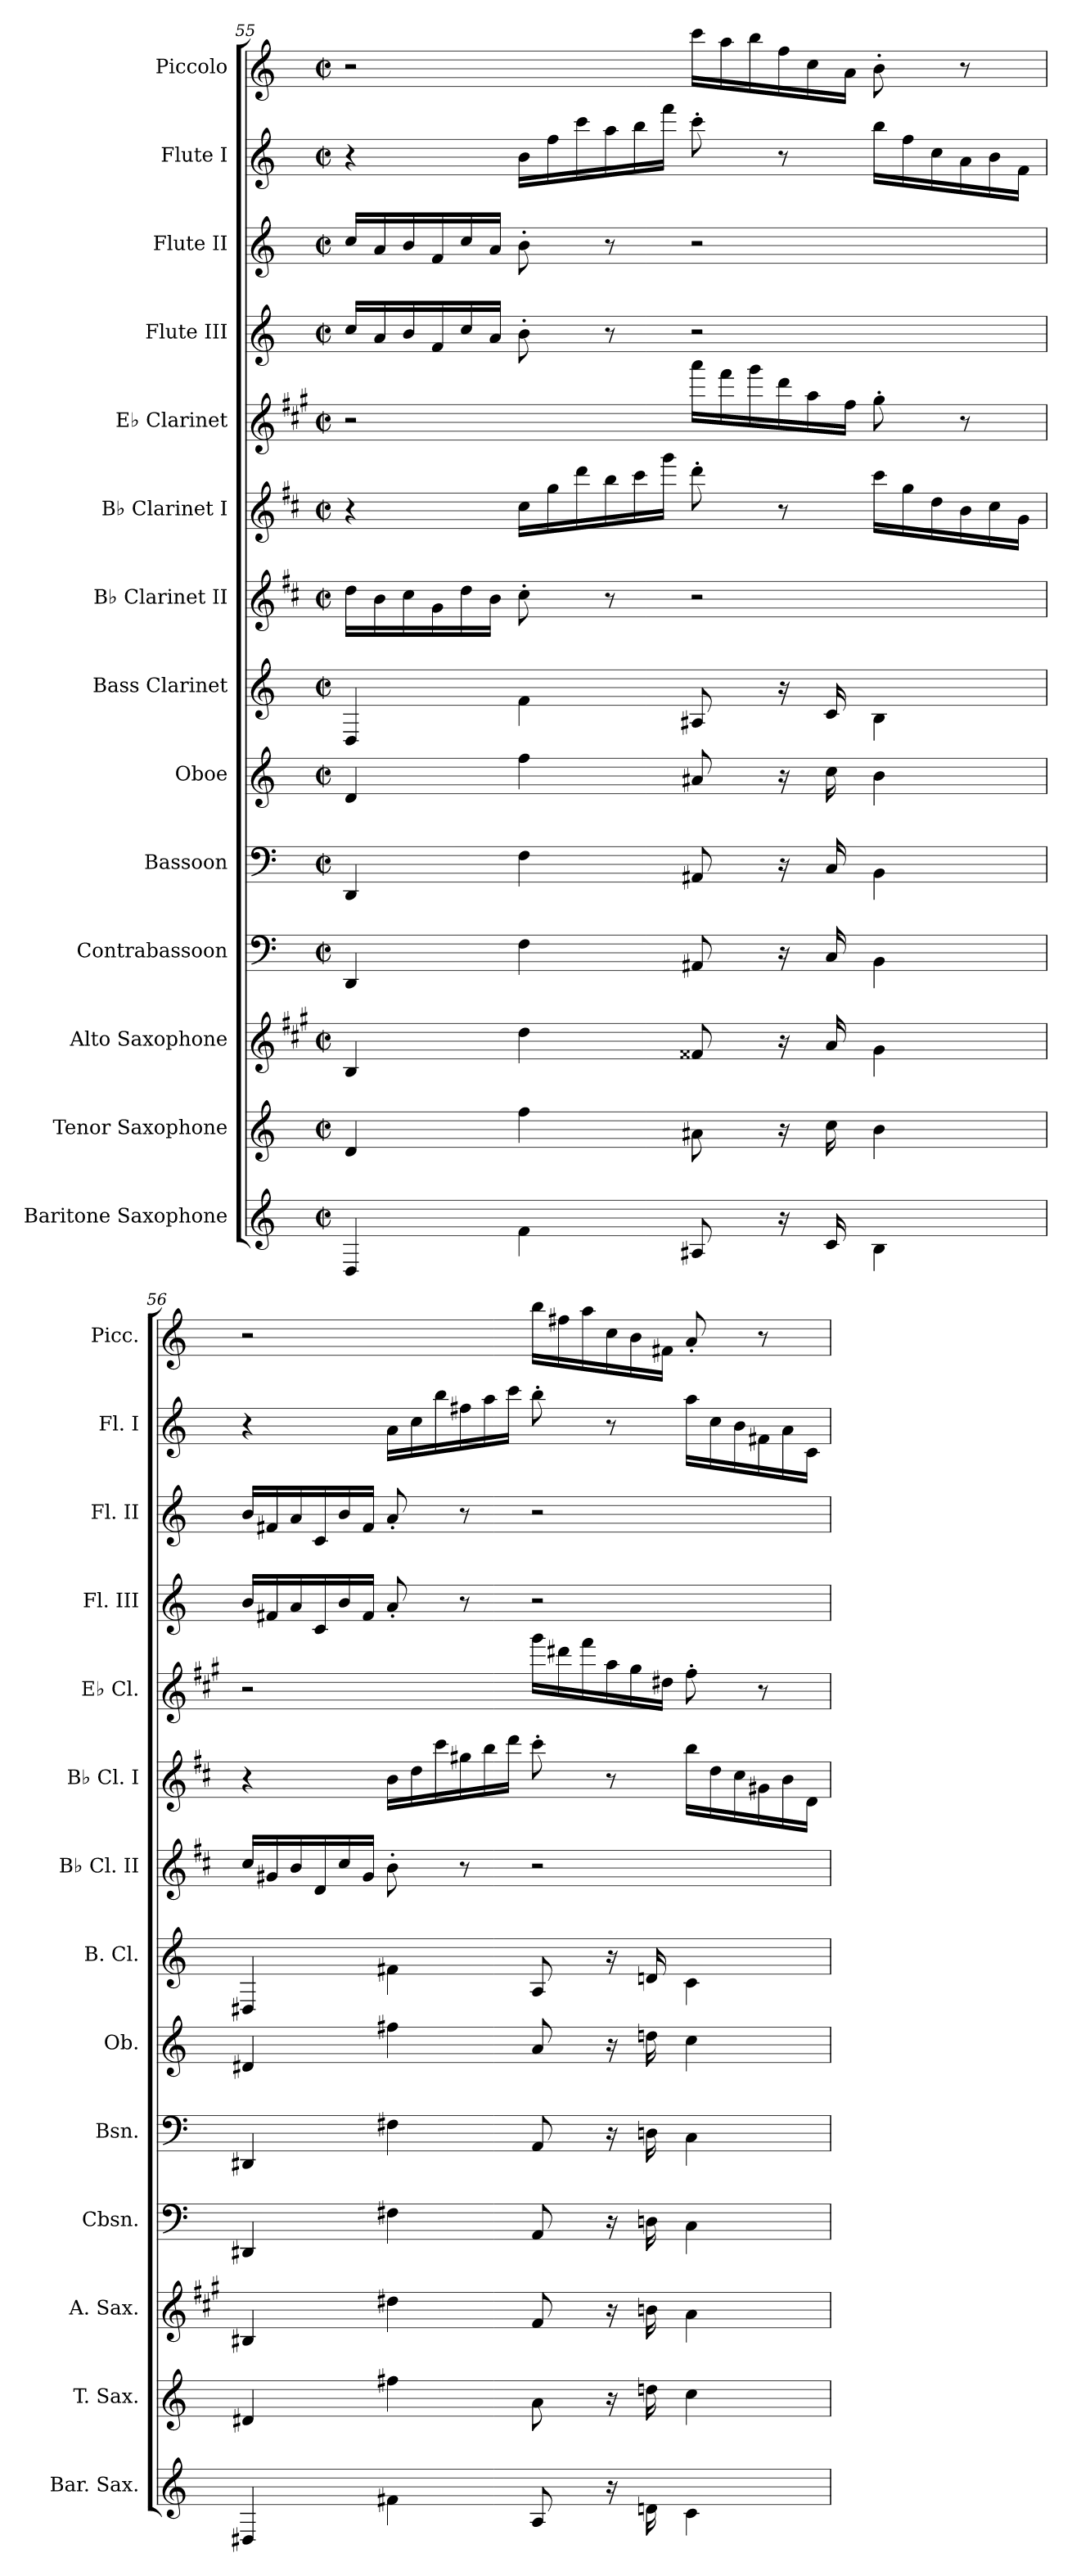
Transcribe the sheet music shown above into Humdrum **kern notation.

**kern	**kern	**kern	**kern	**kern	**kern	**kern	**kern	**kern	**kern	**kern	**kern	**kern	**kern
*part14	*part13	*part12	*part11	*part10	*part9	*part8	*part7	*part6	*part5	*part4	*part3	*part2	*part1
*staff14	*staff13	*staff12	*staff11	*staff10	*staff9	*staff8	*staff7	*staff6	*staff5	*staff4	*staff3	*staff2	*staff1
*I"Baritone Saxophone	*I"Tenor Saxophone	*I"Alto Saxophone	*I"Contrabassoon	*I"Bassoon	*I"Oboe	*I"Bass Clarinet	*I"B♭ Clarinet II	*I"B♭ Clarinet I	*I"E♭ Clarinet	*I"Flute III	*I"Flute II	*I"Flute I	*I"Piccolo
*I'Bar. Sax.	*I'T. Sax.	*I'A. Sax.	*I'Cbsn.	*I'Bsn.	*I'Ob.	*I'B. Cl.	*I'B♭ Cl. II	*I'B♭ Cl. I	*I'E♭ Cl.	*I'Fl. III	*I'Fl. II	*I'Fl. I	*I'Picc.
!!LO:PB:g=z
*clefG2	*clefG2	*clefG2	*clefF4	*clefF4	*clefG2	*clefG2	*clefG2	*clefG2	*clefG2	*clefG2	*clefG2	*clefG2	*clefG2
*ITrd12c21	*ITrd8c14	*ITrd5c9	*ITrd7c12	*	*	*ITrd8c14	*ITrd1c2	*ITrd1c2	*ITrd-2c-3	*	*	*	*ITrd-7c-12
*k[]	*k[]	*k[]	*k[]	*k[]	*k[]	*k[]	*k[]	*k[]	*k[]	*k[]	*k[]	*k[]	*k[]
*M2/2	*M2/2	*M2/2	*M2/2	*M2/2	*M2/2	*M2/2	*M2/2	*M2/2	*M2/2	*M2/2	*M2/2	*M2/2	*M2/2
*met(c|)	*met(c|)	*met(c|)	*met(c|)	*met(c|)	*met(c|)	*met(c|)	*met(c|)	*met(c|)	*met(c|)	*met(c|)	*met(c|)	*met(c|)	*met(c|)
*	*	*	*	*	*	*	*Xtuplet	*	*	*Xtuplet	*Xtuplet	*	*
=55	=55	=55	=55	=55	=55	=55	=55	=55	=55	=55	=55	=55	=55
4DD/	4D/	4D/	4DDD/	4DD/	4d/	4DD/	24cc\LL	4r	2r	24cc/LL	24cc/LL	4r	2r
.	.	.	.	.	.	.	24a\	.	.	24a/	24a/	.	.
.	.	.	.	.	.	.	24b\	.	.	24b/	24b/	.	.
.	.	.	.	.	.	.	24f\	.	.	24f/	24f/	.	.
.	.	.	.	.	.	.	24cc\	.	.	24cc/	24cc/	.	.
.	.	.	.	.	.	.	24a\JJ	.	.	24a/JJ	24a/JJ	.	.
*	*	*	*	*	*	*	*	*Xtuplet	*	*	*	*Xtuplet	*
4F\	4f\	4f\	4FF\	4F\	4ff\	4F\	8b'\	24b\LL	.	8b'\	8b'\	24b\LL	.
.	.	.	.	.	.	.	.	24ff\	.	.	.	24ff\	.
.	.	.	.	.	.	.	.	24ccc\	.	.	.	24ccc\	.
.	.	.	.	.	.	.	8r	24aa\	.	8r	8r	24aa\	.
.	.	.	.	.	.	.	.	24bb\	.	.	.	24bb\	.
.	.	.	.	.	.	.	.	24fff\JJ	.	.	.	24fff\JJ	.
*	*	*	*	*	*	*	*	*	*Xtuplet	*	*	*	*Xtuplet
8AA#X/	8A#X\	8A#X/	8AAA#X/	8AA#X/	8a#X/	8AA#X/	2r	8ccc'\	24cccc\LL	2r	2r	8ccc'\	24cccc\LL
.	.	.	.	.	.	.	.	.	24aaa\	.	.	.	24aaa\
.	.	.	.	.	.	.	.	.	24bbb\	.	.	.	24bbb\
16r	16r	16r	16r	16r	16r	16r	.	8r	24fff\	.	.	8r	24fff\
.	.	.	.	.	.	.	.	.	24ccc\	.	.	.	24ccc\
16C/	16c\	16c/	16CC/	16C/	16cc\	16C/	.	.	.	.	.	.	.
.	.	.	.	.	.	.	.	.	24aa\JJ	.	.	.	24aa\JJ
4BB\	4B\	4B\	4BBB\	4BB\	4b\	4BB\	.	24bb\LL	8bb'\	.	.	24bb\LL	8bb'\
.	.	.	.	.	.	.	.	24ff\	.	.	.	24ff\	.
.	.	.	.	.	.	.	.	24cc\	.	.	.	24cc\	.
.	.	.	.	.	.	.	.	24a\	8r	.	.	24a\	8r
.	.	.	.	.	.	.	.	24b\	.	.	.	24b\	.
.	.	.	.	.	.	.	.	24f\JJ	.	.	.	24f\JJ	.
=56	=56	=56	=56	=56	=56	=56	=56	=56	=56	=56	=56	=56	=56
4DD#X/	4D#X/	4D#X/	4DDD#X/	4DD#X/	4d#X/	4DD#X/	24b/LL	4r	2r	24b/LL	24b/LL	4r	2r
.	.	.	.	.	.	.	24f#X/	.	.	24f#X/	24f#X/	.	.
.	.	.	.	.	.	.	24a/	.	.	24a/	24a/	.	.
.	.	.	.	.	.	.	24c/	.	.	24c/	24c/	.	.
.	.	.	.	.	.	.	24b/	.	.	24b/	24b/	.	.
.	.	.	.	.	.	.	24f#/JJ	.	.	24f#/JJ	24f#/JJ	.	.
4F#X\	4f#X\	4f#X\	4FF#X\	4F#X\	4ff#X\	4F#X\	8a'\	24a\LL	.	8a'/	8a'/	24a\LL	.
.	.	.	.	.	.	.	.	24cc\	.	.	.	24cc\	.
.	.	.	.	.	.	.	.	24bb\	.	.	.	24bb\	.
.	.	.	.	.	.	.	8r	24ff#X\	.	8r	8r	24ff#X\	.
.	.	.	.	.	.	.	.	24aa\	.	.	.	24aa\	.
.	.	.	.	.	.	.	.	24ccc\JJ	.	.	.	24ccc\JJ	.
8AA/	8A\	8A/	8AAA/	8AA/	8a/	8AA/	2r	8bb'\	24bbb\LL	2r	2r	8bb'\	24bbb\LL
.	.	.	.	.	.	.	.	.	24fff#X\	.	.	.	24fff#X\
.	.	.	.	.	.	.	.	.	24aaa\	.	.	.	24aaa\
16r	16r	16r	16r	16r	16r	16r	.	8r	24ccc\	.	.	8r	24ccc\
.	.	.	.	.	.	.	.	.	24bb\	.	.	.	24bb\
16Dn\	16dn\	16dn\	16DDn\	16Dn\	16ddn\	16Dn/	.	.	.	.	.	.	.
.	.	.	.	.	.	.	.	.	24ff#X\JJ	.	.	.	24ff#X\JJ
4C\	4c\	4c\	4CC\	4C\	4cc\	4C\	.	24aa\LL	8aa'\	.	.	24aa\LL	8aa'/
.	.	.	.	.	.	.	.	24cc\	.	.	.	24cc\	.
.	.	.	.	.	.	.	.	24b\	.	.	.	24b\	.
.	.	.	.	.	.	.	.	24f#X\	8r	.	.	24f#X\	8r
.	.	.	.	.	.	.	.	24a\	.	.	.	24a\	.
.	.	.	.	.	.	.	.	24c\JJ	.	.	.	24c\JJ	.
=	=	=	=	=	=	=	=	=	=	=	=	=	=
*-	*-	*-	*-	*-	*-	*-	*-	*-	*-	*-	*-	*-	*-
